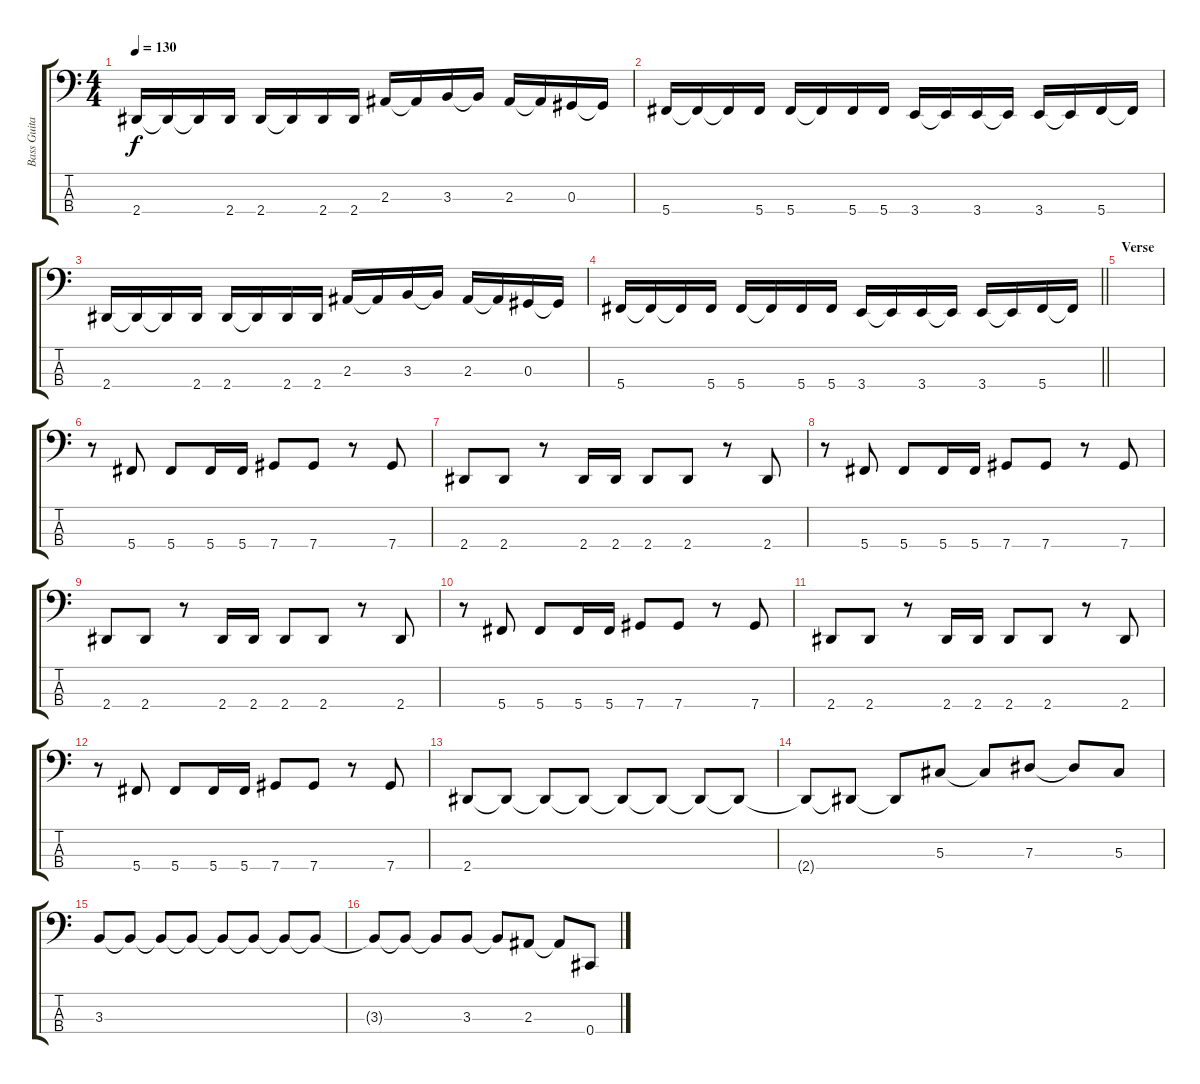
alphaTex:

\track ("Bass Guitar - Pheonix" "Bass Guita") {instrument electricbassfinger}
\staff {score tabs}
\tuning (Gb2 Db2 Ab1 Db1) {hide}
\ts (4 4)
\tempo 130
\clef f4
\ks c
2.4.16{dy f} 2.4{t}.16 2.4{t}.16 2.4.16 2.4.16 2.4{t}.16 2.4.16 2.4.16 2.3.16 2.3{t}.16 3.3.16 3.3{t}.16 2.3.16 2.3{t}.16 0.3.16 0.3{t}.16 |
5.4.16 5.4{t}.16 5.4{t}.16 5.4.16 5.4.16 5.4{t}.16 5.4.16 5.4.16 3.4.16 3.4{t}.16 3.4.16 3.4{t}.16 3.4.16 3.4{t}.16 5.4.16 5.4{t}.16 |
2.4.16 2.4{t}.16 2.4{t}.16 2.4.16 2.4.16 2.4{t}.16 2.4.16 2.4.16 2.3.16 2.3{t}.16 3.3.16 3.3{t}.16 2.3.16 2.3{t}.16 0.3.16 0.3{t}.16 |
\barLineRight lightlight
5.4.16 5.4{t}.16 5.4{t}.16 5.4.16 5.4.16 5.4{t}.16 5.4.16 5.4.16 3.4.16 3.4{t}.16 3.4.16 3.4{t}.16 3.4.16 3.4{t}.16 5.4.16 5.4{t}.16 |
\section ("" "Verse")
|
r.8 5.4.8 5.4.8 5.4.16 5.4.16 7.4.8 7.4.8 r.8 7.4.8 |
2.4.8 2.4.8 r.8 2.4.16 2.4.16 2.4.8 2.4.8 r.8 2.4.8 |
r.8 5.4.8 5.4.8 5.4.16 5.4.16 7.4.8 7.4.8 r.8 7.4.8 |
2.4.8 2.4.8 r.8 2.4.16 2.4.16 2.4.8 2.4.8 r.8 2.4.8 |
r.8 5.4.8 5.4.8 5.4.16 5.4.16 7.4.8 7.4.8 r.8 7.4.8 |
2.4.8 2.4.8 r.8 2.4.16 2.4.16 2.4.8 2.4.8 r.8 2.4.8 |
r.8 5.4.8 5.4.8 5.4.16 5.4.16 7.4.8 7.4.8 r.8 7.4.8 |
2.4.8 2.4{t}.8 2.4{t}.8 2.4{t}.8 2.4{t}.8 2.4{t}.8 2.4{t}.8 2.4{t}.8 |
2.4{t}.8 2.4{t}.8 2.4{t}.8 5.3.8 5.3{t}.8 7.3.8 7.3{t}.8 5.3.8 |
3.3.8 3.3{t}.8 3.3{t}.8 3.3{t}.8 3.3{t}.8 3.3{t}.8 3.3{t}.8 3.3{t}.8 |
3.3{t}.8 3.3{t}.8 3.3{t}.8 3.3.8 3.3{t}.8 2.3.8 2.3{t}.8 0.4.8
